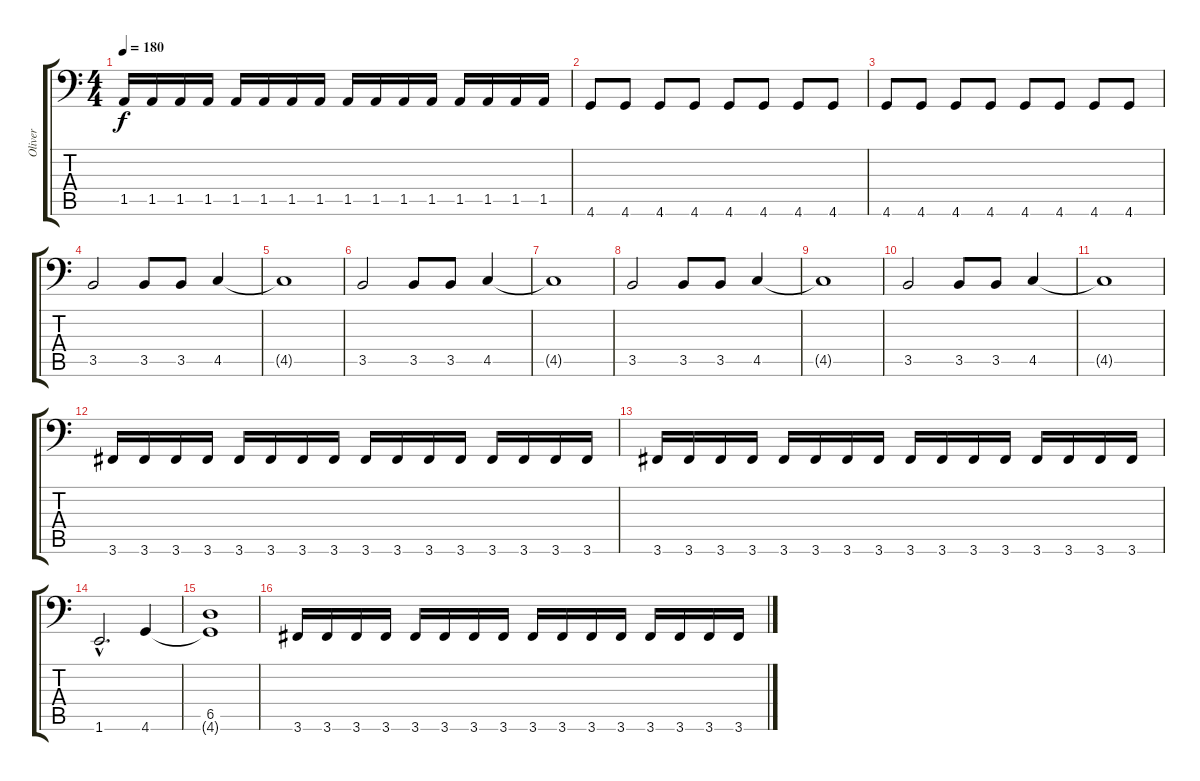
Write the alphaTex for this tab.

\track ("Oliver" "Oliver") {instrument electricbasspick}
\staff {score tabs}
\tuning (Eb3 Bb2 Gb2 Db2 Ab1 Eb1) {hide}
\ts (4 4)
\tempo 180
\clef f4
\ks c
1.5.16{dy f} 1.5.16 1.5.16 1.5.16 1.5.16 1.5.16 1.5.16 1.5.16 1.5.16 1.5.16 1.5.16 1.5.16 1.5.16 1.5.16 1.5.16 1.5.16 |
4.6.8 4.6.8 4.6.8 4.6.8 4.6.8 4.6.8 4.6.8 4.6.8 |
4.6.8 4.6.8 4.6.8 4.6.8 4.6.8 4.6.8 4.6.8 4.6.8 |
3.5.2 3.5.8 3.5.8 4.5.4 |
4.5{t}.1 |
3.5.2 3.5.8 3.5.8 4.5.4 |
4.5{t}.1 |
3.5.2 3.5.8 3.5.8 4.5.4 |
4.5{t}.1 |
3.5.2 3.5.8 3.5.8 4.5.4 |
4.5{t}.1 |
3.6.16 3.6.16 3.6.16 3.6.16 3.6.16 3.6.16 3.6.16 3.6.16 3.6.16 3.6.16 3.6.16 3.6.16 3.6.16 3.6.16 3.6.16 3.6.16 |
3.6.16 3.6.16 3.6.16 3.6.16 3.6.16 3.6.16 3.6.16 3.6.16 3.6.16 3.6.16 3.6.16 3.6.16 3.6.16 3.6.16 3.6.16 3.6.16 |
1.6{hac}.2{d} 4.6.4 |
(6.5 4.6{t}).1 |
3.6.16 3.6.16 3.6.16 3.6.16 3.6.16 3.6.16 3.6.16 3.6.16 3.6.16 3.6.16 3.6.16 3.6.16 3.6.16 3.6.16 3.6.16 3.6.16
